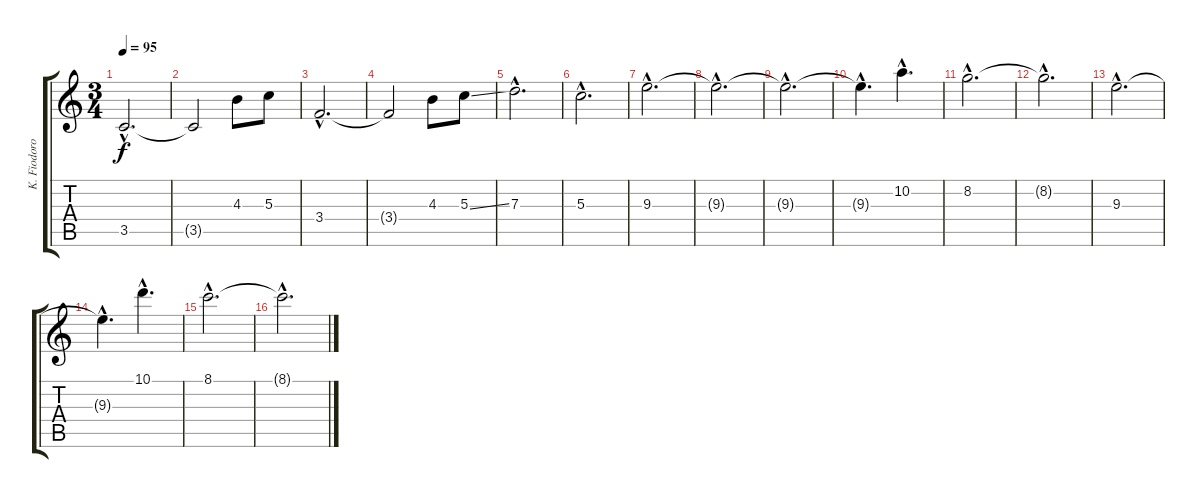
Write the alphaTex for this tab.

\track ("K. Fiodorov - Guitar" "K. Fiodoro") {instrument overdrivenguitar}
\staff {score tabs}
\tuning (E4 B3 G3 D3 A2 E2) {hide}
\ts (3 4)
\tempo 95
\clef g2
\ks c
3.5{hac}.2{d dy f} |
3.5{t}.2 4.3.8 5.3.8 |
3.4{hac}.2{d} |
3.4{t}.2 4.3.8 5.3{ss}.8 |
7.3{hac}.2{d} |
5.3{hac}.2{d} |
9.3{hac}.2{d} |
9.3{hac t}.2{d} |
9.3{hac t}.2{d} |
9.3{hac t}.4{d} 10.2{hac}.4{d} |
8.2{hac}.2{d} |
8.2{hac t}.2{d} |
9.3{hac}.2{d} |
9.3{hac t}.4{d} 10.1{hac}.4{d} |
8.1{hac}.2{d} |
8.1{hac t}.2{d}
